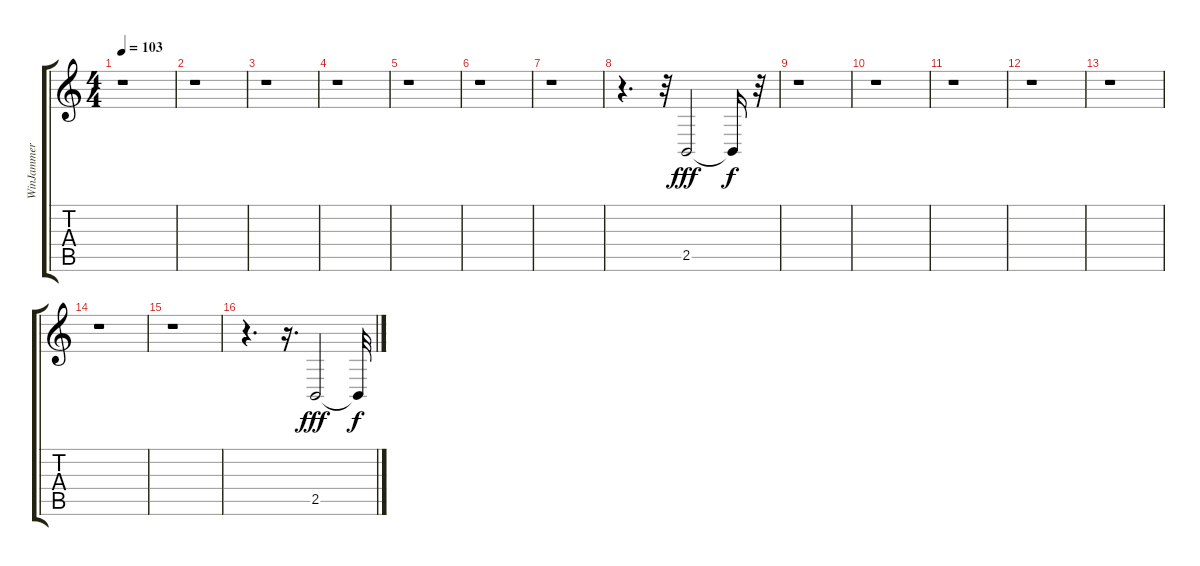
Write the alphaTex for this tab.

\track ("WinJammer Demo" "WinJammer ") {instrument reversecymbal}
\staff {score tabs}
\tuning (E4 B3 G3 D3 A2 E2) {hide}
\ts (4 4)
\tempo 103
\clef g2
\ks c
r.1{dy f} |
r.1 |
r.1 |
r.1 |
r.1 |
r.1 |
r.1 |
r.4{d} r.32 2.5.2{dy fff} 2.5{t}.16{dy f} r.32 |
r.1 |
r.1 |
r.1 |
r.1 |
r.1 |
r.1 |
r.1 |
r.4{d} r.16{d} 2.5.2{dy fff} 2.5{t}.32{dy f}
